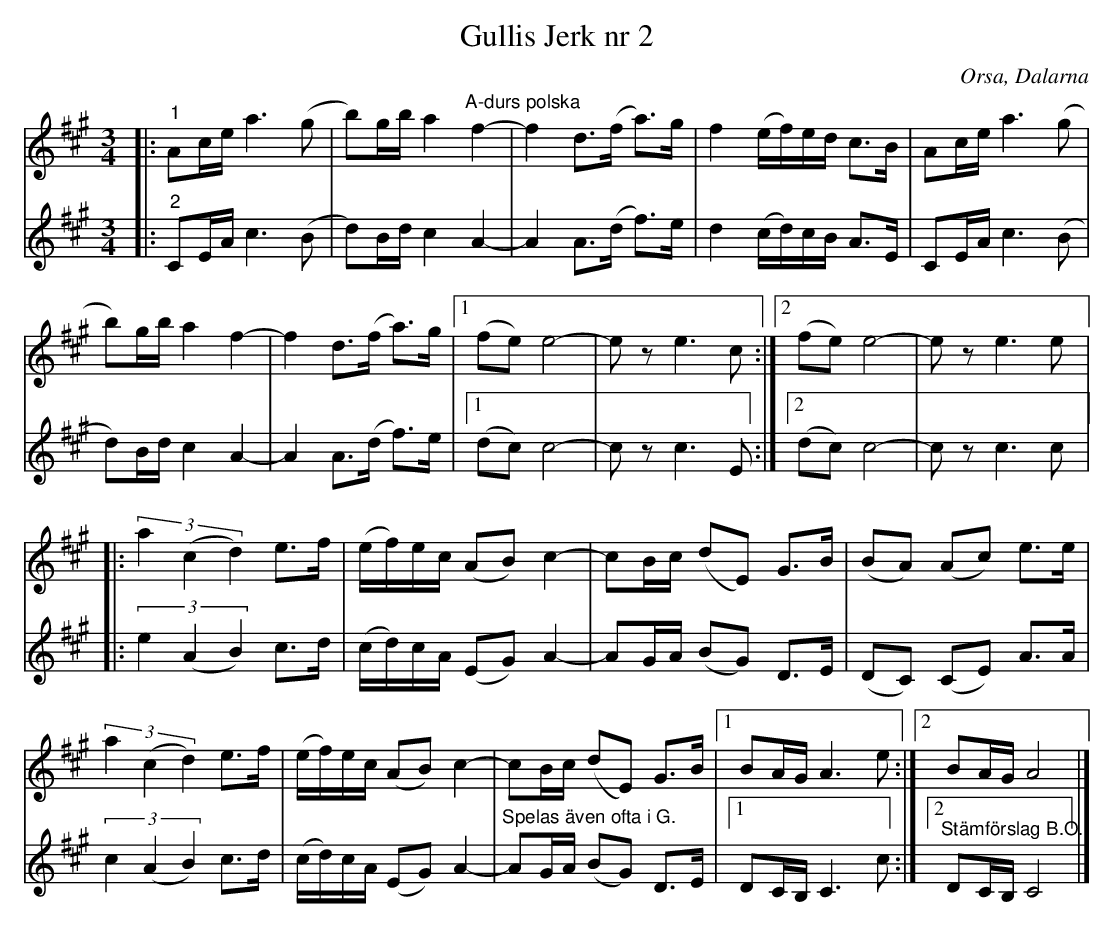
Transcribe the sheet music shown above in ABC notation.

X:1
T:Gullis Jerk nr 2
O:Orsa, Dalarna
L:1/8
M:3/4
K:A
V:1
|:"^1" Ac/e/ a3 (g | b)g/b/ a2"^A-durs polska" f2- | f2 d>(f a>)g | f2 (e/f/)e/d/ c>B | Ac/e/ a3 (g |
b)g/b/ a2 f2- | f2 d>(f a>)g |1 (fe) e4- | e z e3 c :|2 (fe) e4- | e z e3 e |:
(3a2 (c2 d2) e>f | (e/f/)e/c/ (AB) c2- | cB/c/ (dE) G>B | (BA) (Ac) e>e |
(3a2 (c2 d2) e>f | (e/f/)e/c/ (AB) c2- | cB/c/ (dE) G>B |1 BA/G/ A3 e :|2 BA/G/ A4 |]
V:2
|:"^2" CE/A/ c3 (B | d)B/d/ c2 A2- | A2 A>(d f>)e | d2 (c/d/)c/B/ A>E | CE/A/ c3 (B |
d)B/d/ c2 A2- | A2 A>(d f>)e |1 (dc) c4- | c z c3 E :|2 (dc) c4- | c z c3 c |:
(3e2 (A2 B2) c>d | (c/d/)c/A/ (EG) A2- | AG/A/ (BG) D>E | (DC) (CE) A>A | (3c2 (A2 B2) c>d |
(c/d/)c/A/ (EG) A2- | "^Spelas även ofta i G." AG/A/ (BG) D>E |1 DC/B,/ C3 c :|2"^Stämförslag B.O." DC/B,/ C4 |]
